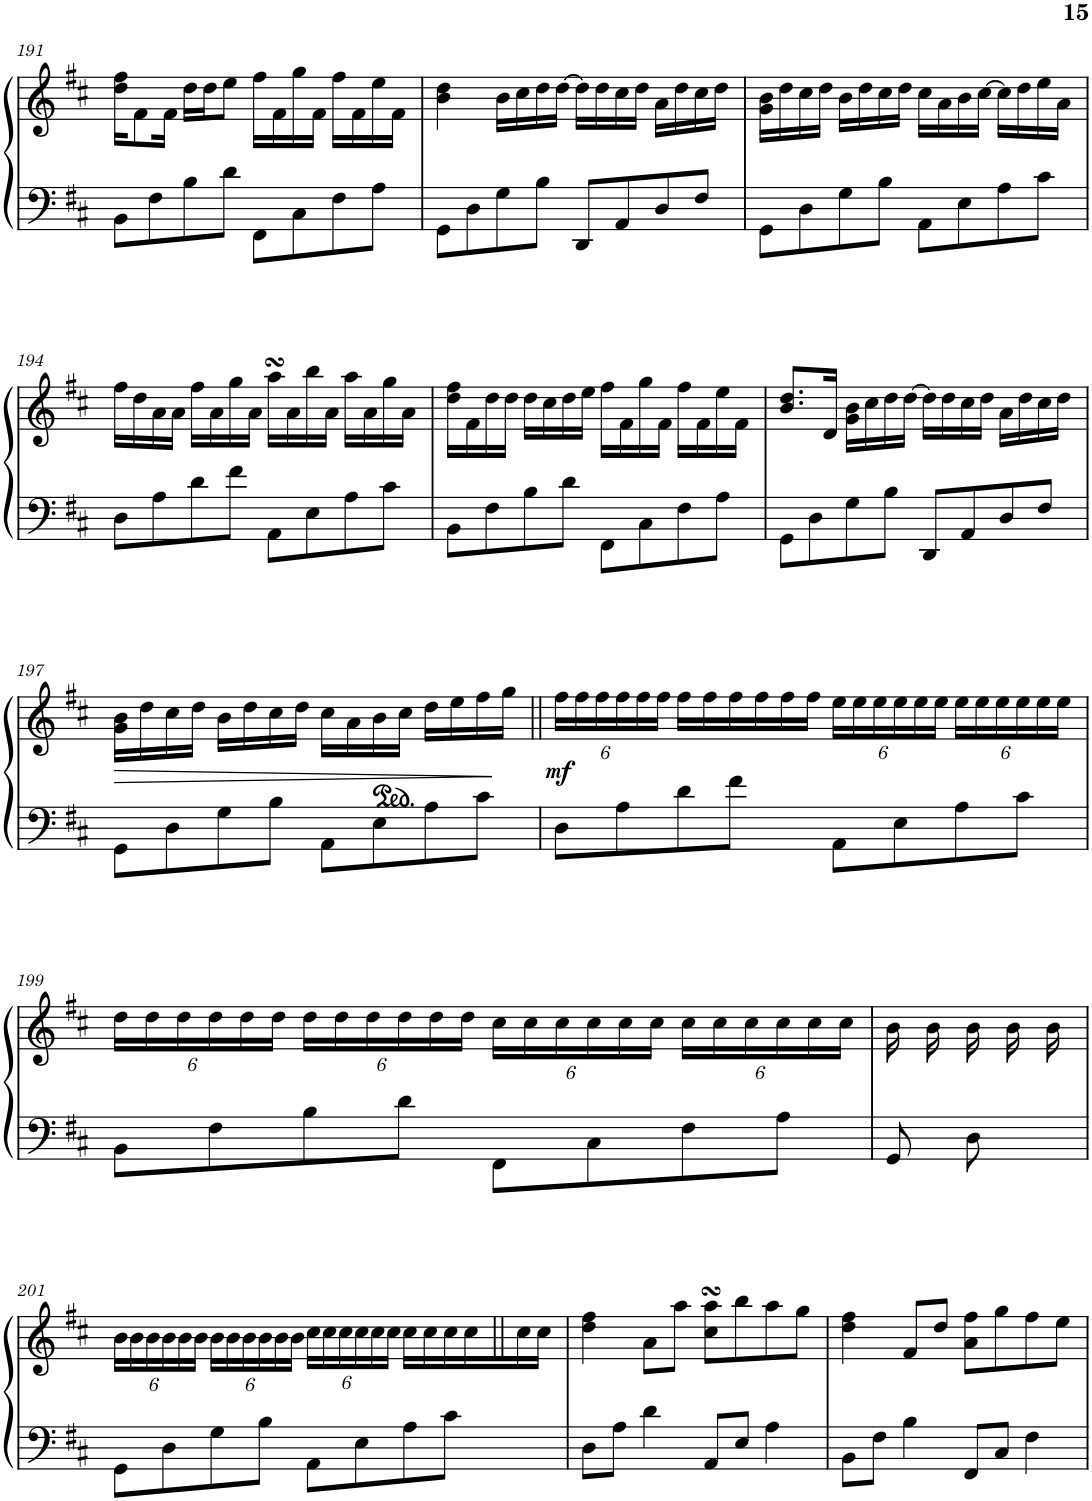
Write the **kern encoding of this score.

**kern	**kern	**dynam
*part1	*part1	*part1
*staff2	*staff1	*staff1/2
*I"Piano	*	*
*I'Pno	*	*
!!LO:PB:g=z
*clefF4	*clefG2	*
*k[f#c#]	*k[f#c#]	*
*M4/4	*M4/4	*
=191	=191	=191
8BB\L	16dd\ 16ff#\KL	.
.	8f#\	.
8F#\	.	.
.	16f#\Jk	.
8B\	16dd\LL	.
.	16dd\J	.
8d\J	8ee\J	.
8FF#\L	16ff#\LL	.
.	16f#\	.
8C#\	16gg\	.
.	16f#\JJ	.
8F#\	16ff#\LL	.
.	16f#\	.
8A\J	16ee\	.
.	16f#\JJ	.
=192	=192	=192
8GG\L	4b\ 4dd\	.
8D\	.	.
8G\	16b\LL	.
.	16cc#\	.
8B\J	16dd\	.
.	[>16dd\JJ	.
8DD/L	16dd\LL]	.
.	16dd\	.
8AA/	16cc#\	.
.	16dd\JJ	.
8D/	16a\LL	.
.	16dd\	.
8F#/J	16cc#\	.
.	16dd\JJ	.
=193	=193	=193
8GG\L	16g\ 16b\LL	.
.	16dd\	.
8D\	16cc#\	.
.	16dd\JJ	.
8G\	16b\LL	.
.	16dd\	.
8B\J	16cc#\	.
.	16dd\JJ	.
8AA\L	16cc#\LL	.
.	16a\	.
8E\	16b\	.
.	[>16cc#\JJ	.
8A\	16cc#\LL]	.
.	16dd\	.
8c#\J	16ee\	.
.	16a\JJ	.
!!LO:LB:g=z
=194	=194	=194
8D\L	16ff#\LL	.
.	16dd\	.
8A\	16a\	.
.	16a\JJ	.
8d\	16ff#\LL	.
.	16a\	.
8f#\J	16gg\	.
.	16a\JJ	.
8AA\L	16aasSSS\LL	.
.	16a\	.
8E\	16bb\	.
.	16a\JJ	.
8A\	16aa\LL	.
.	16a\	.
8c#\J	16gg\	.
.	16a\JJ	.
=195	=195	=195
8BB\L	16dd\ 16ff#\LL	.
.	16f#\	.
8F#\	16dd\	.
.	16dd\JJ	.
8B\	16dd\LL	.
.	16cc#\	.
8d\J	16dd\	.
.	16ee\JJ	.
8FF#\L	16ff#\LL	.
.	16f#\	.
8C#\	16gg\	.
.	16f#\JJ	.
8F#\	16ff#\LL	.
.	16f#\	.
8A\J	16ee\	.
.	16f#\JJ	.
=196	=196	=196
8GG\L	8.b/ 8.dd/L	.
8D\	.	.
.	16d/Jk	.
8G\	16g\ 16b\LL	.
.	16cc#\	.
8B\J	16dd\	.
.	[>16dd\JJ	.
8DD/L	16dd\LL]	.
.	16dd\	.
8AA/	16cc#\	.
.	16dd\JJ	.
8D/	16a\LL	.
.	16dd\	.
8F#/J	16cc#\	.
.	16dd\JJ	.
!!LO:LB:g=z
=197	=197	=197
!	!	!LO:HP:b
8GG\L	16g\ 16b\LL	>
.	16dd\	.
8D\	16cc#\	.
.	16dd\JJ	.
8G\	16b\LL	.
.	16dd\	.
8B\J	16cc#\	.
.	16dd\JJ	.
8AA\L	16cc#\LL	.
.	16a\	.
8E\	16b\	.
.	16cc#\JJ	.
8A\	16dd\LL	.
.	16ee\	.
8c#\J	16ff#\	.
.	16gg\JJ	]
=198||	=198||	=198||
*	*Xbrackettup	*
!	!	!LO:DY:b
8D\L	24ff#\LL	mf
.	24ff#\	.
.	24ff#\	.
8A\	24ff#\	.
.	24ff#\	.
.	24ff#\JJ	.
8d\	16ff#\LL	.
.	16ff#\	.
8f#\J	16ff#\	.
.	16ff#\	.
8ryy	16ff#\	.
.	16ff#\JJ	.
8AA\L	24ee\LL	.
.	24ee\	.
.	24ee\	.
8E\	24ee\	.
.	24ee\	.
.	24ee\JJ	.
8A\	24ee\LL	.
.	24ee\	.
.	24ee\	.
8c#\J	24ee\	.
.	24ee\	.
.	24ee\JJ	.
!!LO:LB:g=z
=199	=199	=199
8BB\L	24dd\LL	.
.	24dd\	.
.	24dd\	.
8F#\	24dd\	.
.	24dd\	.
.	24dd\JJ	.
8B\	24dd\LL	.
.	24dd\	.
.	24dd\	.
8d\J	24dd\	.
.	24dd\	.
.	24dd\JJ	.
8FF#\L	24cc#\LL	.
.	24cc#\	.
.	24cc#\	.
8C#\	24cc#\	.
.	24cc#\	.
.	24cc#\JJ	.
8F#\	24cc#\LL	.
.	24cc#\	.
.	24cc#\	.
8A\J	24cc#\	.
.	24cc#\	.
.	24cc#\JJ	.
=200	=200	=200
8GG/	16b\	.
.	16b\	.
8D\	16b\	.
.	16b\	.
16ryy	16b\	.
!!LO:LB:g=z
=201||	=201||	=201||
8GG\L	24b\LL	.
.	24b\	.
.	24b\	.
8D\	24b\	.
.	24b\	.
.	24b\JJ	.
8G\	24b\LL	.
.	24b\	.
.	24b\	.
8B\J	24b\	.
.	24b\	.
.	24b\JJ	.
8AA\L	24cc#\LL	.
.	24cc#\	.
.	24cc#\	.
8E\	24cc#\	.
.	24cc#\	.
.	24cc#\JJ	.
8A\	16cc#\LL	.
.	16cc#\	.
8c#\J	16cc#\	.
.	16cc#\	.
8ryy	16cc#\	.
.	16cc#\JJ	.
=202	=202	=202
8D\L	4dd\ 4ff#\	.
8A\J	.	.
4d\	8a\L	.
.	8aa\J	.
8AA/L	8cc#\sSSS 8aa\sSSSL	.
8E/J	8bb\	.
4A\	8aa\	.
.	8gg\J	.
=203	=203	=203
8BB\L	4dd\ 4ff#\	.
8F#\J	.	.
4B\	8f#/L	.
.	8dd/J	.
8FF#/L	8a\ 8ff#\L	.
8C#/J	8gg\	.
4F#\	8ff#\	.
.	8ee\J	.
=	=	=
*-	*-	*-
